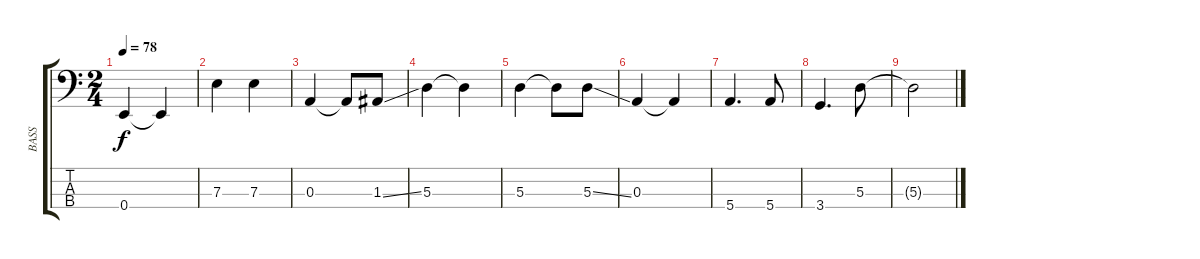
\track ("BASS" "BASS") {instrument slapbass1}
\staff {score tabs}
\tuning (G2 D2 A1 E1) {hide}
\ts (2 4)
\tempo 78
\clef f4
\ks c
0.4.4{dy f} 0.4{t}.4 |
7.3.4 7.3.4 |
0.3.4 0.3{t}.8 1.3{ss}.8 |
5.3.4 5.3{t}.4 |
5.3.4 5.3{t}.8 5.3{ss}.8 |
0.3.4 0.3{t}.4 |
5.4.4{d} 5.4.8 |
3.4.4{d} 5.3.8 |
5.3{t}.2
